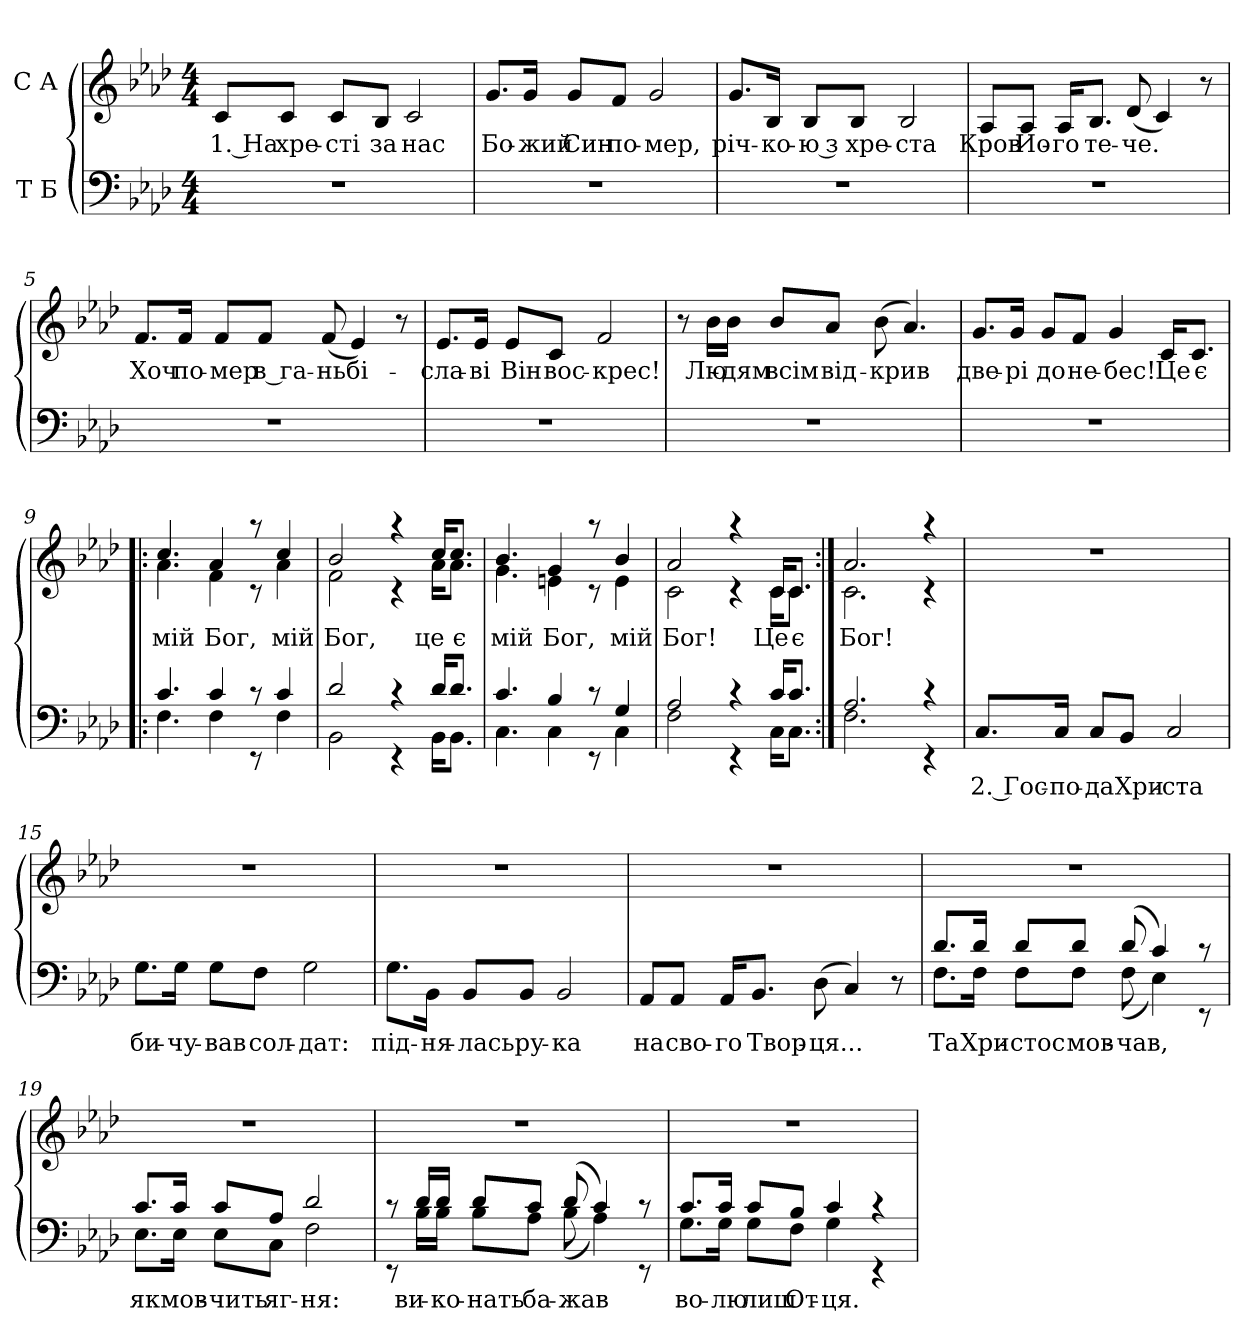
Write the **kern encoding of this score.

**kern	**text	**kern	**text
*part2	*part2	*part1	*part1
*staff2	*staff2	*staff1	*staff1
*I"Т Б	*	*I"С А	*
*clefF4	*	*clefG2	*
*k[b-e-a-d-]	*	*k[b-e-a-d-]	*
*f:	*	*f:	*
*M4/4	*	*M4/4	*
=1	=1	=1	=1
!	!	!	!LO:LY:b
1r	.	8c/L	1. На
!	!	!	!LO:LY:b
.	.	8c/J	хре-
!	!	!	!LO:LY:b
.	.	8c/L	-сті
!	!	!	!LO:LY:b
.	.	8B-/J	за
!	!	!	!LO:LY:b
.	.	2c/	нас
=2	=2	=2	=2
!	!	!	!LO:LY:b
1r	.	8.g/L	Бо-
!	!	!	!LO:LY:b
.	.	16g/Jk	-жий
!	!	!	!LO:LY:b
.	.	8g/L	Син
!	!	!	!LO:LY:b
.	.	8f/J	по-
!	!	!	!LO:LY:b
.	.	2g/	-мер,
=3	=3	=3	=3
!	!	!	!LO:LY:b
1r	.	8.g/L	річ-
!	!	!	!LO:LY:b
.	.	16B-/Jk	-ко-
!	!	!	!LO:LY:b
.	.	8B-/L	-ю з
!	!	!	!LO:LY:b
.	.	8B-/J	хре-
!	!	!	!LO:LY:b
.	.	2B-/	-ста
!!LO:LB:g=z
=4	=4	=4	=4
!	!	!	!LO:LY:b
1r	.	8A-/L	Кров
!	!	!	!LO:LY:b
.	.	8A-/J	Йо-
!	!	!	!LO:LY:b
.	.	16A-/KL	-го
!	!	!	!LO:LY:b
.	.	8.B-/J	те-
!	!	!	!LO:LY:b
.	.	(<8d-/	-че.
.	.	4c/)	.
.	.	8r	.
=5	=5	=5	=5
!	!	!	!LO:LY:b
1r	.	8.f/L	Хоч
!	!	!	!LO:LY:b
.	.	16f/Jk	по-
!	!	!	!LO:LY:b
.	.	8f/L	-мер
!	!	!	!LO:LY:b
.	.	8f/J	в га-
!	!	!	!LO:LY:b
.	.	(<8f/	-ньбі-
.	.	4e-/)	.
!	!	!	!LO:LY:b
.	.	8r	-в
=6	=6	=6	=6
!	!	!	!LO:LY:b
1r	.	8.e-/L	сла-
!	!	!	!LO:LY:b
.	.	16e-/Jk	-ві
!	!	!	!LO:LY:b
.	.	8e-/L	Він
!	!	!	!LO:LY:b
.	.	8c/J	вос-
!	!	!	!LO:LY:b
.	.	2f/	-крес!
!!LO:LB:g=z
=7	=7	=7	=7
1r	.	8r	.
!	!	!	!LO:LY:b
.	.	16b-\LL	Лю-
!	!	!	!LO:LY:b
.	.	16b-\JJ	-дям
!	!	!	!LO:LY:b
.	.	8b-/L	всім
!	!	!	!LO:LY:b
.	.	8a-/J	від-
!	!	!	!LO:LY:b
.	.	(>8b-\	-крив
.	.	4.a-/)	.
=8	=8	=8	=8
!	!	!	!LO:LY:b
1r	.	8.g/L	две-
!	!	!	!LO:LY:b
.	.	16g/Jk	-рі
!	!	!	!LO:LY:b
.	.	8g/L	до
!	!	!	!LO:LY:b
.	.	8f/J	не-
!	!	!	!LO:LY:b
.	.	4g/	-бес!
!	!	!	!LO:LY:b
.	.	16c/KL	Це
!	!	!	!LO:LY:b
.	.	8.c/J	є
!!LO:LB:g=z
=9!|:	=9!|:	=9!|:	=9!|:
*^	*	*	*
!	!	!	!	!LO:LY:b
*	*	*	*^	*
4.c/	4.F\	.	4.cc/	4.a-\	мій
!	!	!	!	!	!LO:LY:b
4c/	4F\	.	4a-/	4f\	Бог,
8rc	8rEE	.	8raa	8rc	.
!	!	!	!	!	!LO:LY:b
4c/	4F\	.	4cc/	4a-\	мій
=10	=10	=10	=10	=10	=10
!	!	!	!	!	!LO:LY:b
2d-/	2BB-\	.	2b-/	2f\	Бог,
4rc	4rEE	.	4raa	4rc	.
!	!	!	!	!	!LO:LY:b
16d-/KL	16BB-\KL	.	16cc/KL	16a-\KL	це
!	!	!	!	!	!LO:LY:b
8.d-/J	8.BB-\J	.	8.cc/J	8.a-\J	є
=11	=11	=11	=11	=11	=11
!	!	!	!	!	!LO:LY:b
4.c/	4.C\	.	4.b-/	4.g\	мій
!	!	!	!	!	!LO:LY:b
4B-/	4C\	.	4g/	4en\	Бог,
8rc	8rEE	.	8raa	8rc	.
!	!	!	!	!	!LO:LY:b
4G/	4C\	.	4b-/	4e\	мій
=12	=12	=12	=12	=12	=12
!	!	!	!	!	!LO:LY:b
2A-/	2F\	.	2a-/	2c\	Бог!
4rc	4rEE	.	4raa	4rc	.
!	!	!	!	!	!LO:LY:b
16c/KL	16C\KL	.	16c/KL	16c\KL	Це
!	!	!	!	!	!LO:LY:b
8.c/J	8.C\J	.	8.c/J	8.c\J	є
=13:|!	=13:|!	=13:|!	=13:|!	=13:|!	=13:|!
!	!	!	!	!	!LO:LY:b
2.A-/	2.F\	.	2.a-/	2.c\	Бог!
4rc	4rEE	.	4raa	4rc	.
!!LO:LB:g=z
=14	=14	=14	=14	=14	=14
!	!	!LO:LY:b	!	!	!
*v	*v	*	*	*	*
*	*	*v	*v	*
8.C/L	2. Гос-	1r	.
!	!LO:LY:b	!	!
16C/Jk	-по-	.	.
!	!LO:LY:b	!	!
8C/L	-да	.	.
!	!LO:LY:b	!	!
8BB-/J	Хри-	.	.
!	!LO:LY:b	!	!
2C/	-ста	.	.
=15	=15	=15	=15
!	!LO:LY:b	!	!
8.G\L	би-	1r	.
!	!LO:LY:b	!	!
16G\Jk	-чу-	.	.
!	!LO:LY:b	!	!
8G\L	-вав	.	.
!	!LO:LY:b	!	!
8F\J	сол-	.	.
!	!LO:LY:b	!	!
2G\	-дат:	.	.
=16	=16	=16	=16
!	!LO:LY:b	!	!
8.G\L	під-	1r	.
!	!LO:LY:b	!	!
16BB-\Jk	-ня-	.	.
!	!LO:LY:b	!	!
8BB-/L	-лась	.	.
!	!LO:LY:b	!	!
8BB-/J	ру-	.	.
!	!LO:LY:b	!	!
2BB-/	-ка	.	.
!!LO:LB:g=z
=17	=17	=17	=17
!	!LO:LY:b	!	!
8AA-/L	на	1r	.
!	!LO:LY:b	!	!
8AA-/J	сво-	.	.
!	!LO:LY:b	!	!
16AA-/KL	-го	.	.
!	!LO:LY:b	!	!
8.BB-/J	Твор-	.	.
!	!LO:LY:b	!	!
(>8D-\	-ця...	.	.
4C/)	.	.	.
8r	.	.	.
=18	=18	=18	=18
*^	*	*	*
!	!	!LO:LY:b	!	!
8.d-/L	8.F\L	Та	1r	.
!	!	!LO:LY:b	!	!
16d-/Jk	16F\Jk	Хри-	.	.
!	!	!LO:LY:b	!	!
8d-/L	8F\L	-стос	.	.
!	!	!LO:LY:b	!	!
8d-/J	8F\J	мов-	.	.
!	!	!LO:LY:b	!	!
(8d-/	(<8F\	-чав,	.	.
4c/)	4E-\)	.	.	.
8rc	8rEE	.	.	.
=19	=19	=19	=19	=19
!	!	!LO:LY:b	!	!
8.c/L	8.E-\L	як	1r	.
!	!	!LO:LY:b	!	!
16c/Jk	16E-\Jk	мов-	.	.
!	!	!LO:LY:b	!	!
8c/L	8E-\L	-чить	.	.
!	!	!LO:LY:b	!	!
8A-/J	8C\J	яг-	.	.
!	!	!LO:LY:b	!	!
2d-/	2F\	-ня:	.	.
!!LO:LB:g=z
=20	=20	=20	=20	=20
8rc	8rEE	.	1r	.
!	!	!LO:LY:b	!	!
16d-/LL	16B-\LL	ви-	.	.
!	!	!LO:LY:b	!	!
16d-/JJ	16B-\JJ	-ко-	.	.
!	!	!LO:LY:b	!	!
8d-/L	8B-\L	-нать	.	.
!	!	!LO:LY:b	!	!
8c/J	8A-\J	ба-	.	.
!	!	!LO:LY:b	!	!
(8d-/	(<8B-\	-жав	.	.
4c/)	4A-\)	.	.	.
8rc	8rEE	.	.	.
=21	=21	=21	=21	=21
!	!	!LO:LY:b	!	!
8.c/L	8.G\L	во-	1r	.
!	!	!LO:LY:b	!	!
16c/Jk	16G\Jk	-лю	.	.
!	!	!LO:LY:b	!	!
8c/L	8G\L	лиш	.	.
!	!	!LO:LY:b	!	!
8B-/J	8F\J	От-	.	.
!	!	!LO:LY:b	!	!
4c/	4G\	-ця.	.	.
4rc	4rEE	.	.	.
*v	*v	*	*	*
=	=	=	=
*-	*-	*-	*-
